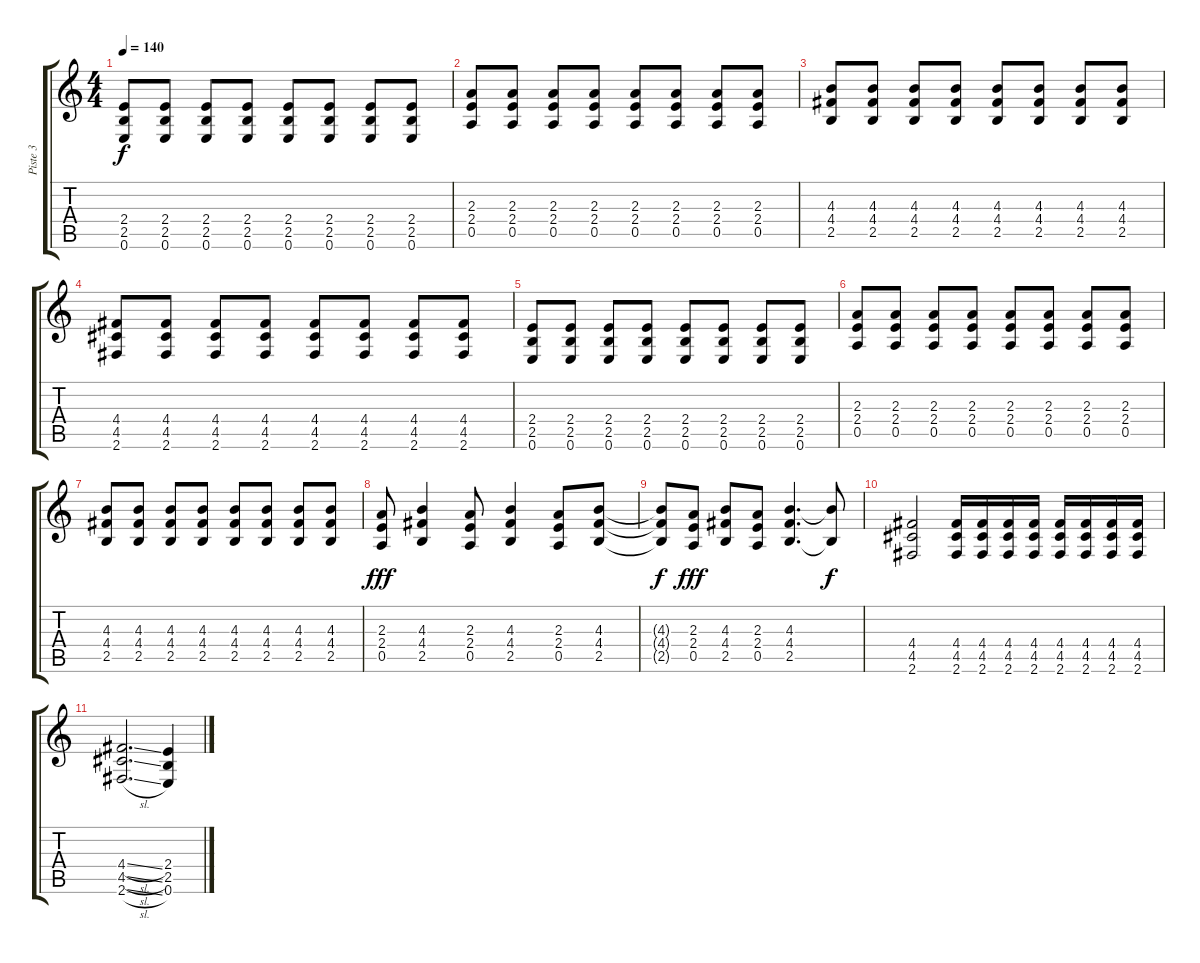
\track ("Piste 3" "Piste 3") {instrument distortionguitar}
\staff {score tabs}
\tuning (E4 B3 G3 D3 A2 E2) {hide}
\ts (4 4)
\tempo 140
\clef g2
\ks c
(2.4 2.5 0.6).8{dy f} (2.4 2.5 0.6).8 (2.4 2.5 0.6).8 (2.4 2.5 0.6).8 (2.4 2.5 0.6).8 (2.4 2.5 0.6).8 (2.4 2.5 0.6).8 (2.4 2.5 0.6).8 |
(2.3 2.4 0.5).8 (2.3 2.4 0.5).8 (2.3 2.4 0.5).8 (2.3 2.4 0.5).8 (2.3 2.4 0.5).8 (2.3 2.4 0.5).8 (2.3 2.4 0.5).8 (2.3 2.4 0.5).8 |
(4.3 4.4 2.5).8 (4.3 4.4 2.5).8 (4.3 4.4 2.5).8 (4.3 4.4 2.5).8 (4.3 4.4 2.5).8 (4.3 4.4 2.5).8 (4.3 4.4 2.5).8 (4.3 4.4 2.5).8 |
(4.4 4.5 2.6).8 (4.4 4.5 2.6).8 (4.4 4.5 2.6).8 (4.4 4.5 2.6).8 (4.4 4.5 2.6).8 (4.4 4.5 2.6).8 (4.4 4.5 2.6).8 (4.4 4.5 2.6).8 |
(2.4 2.5 0.6).8 (2.4 2.5 0.6).8 (2.4 2.5 0.6).8 (2.4 2.5 0.6).8 (2.4 2.5 0.6).8 (2.4 2.5 0.6).8 (2.4 2.5 0.6).8 (2.4 2.5 0.6).8 |
(2.3 2.4 0.5).8 (2.3 2.4 0.5).8 (2.3 2.4 0.5).8 (2.3 2.4 0.5).8 (2.3 2.4 0.5).8 (2.3 2.4 0.5).8 (2.3 2.4 0.5).8 (2.3 2.4 0.5).8 |
(4.3 4.4 2.5).8 (4.3 4.4 2.5).8 (4.3 4.4 2.5).8 (4.3 4.4 2.5).8 (4.3 4.4 2.5).8 (4.3 4.4 2.5).8 (4.3 4.4 2.5).8 (4.3 4.4 2.5).8 |
(2.3 2.4 0.5).8{dy fff} (4.3 4.4 2.5).4 (2.3 2.4 0.5).8 (4.3 4.4 2.5).4 (2.3 2.4 0.5).8 (4.3 4.4 2.5).8 |
(4.3{t} 4.4{t} 2.5{t}).8{dy f} (2.3 2.4 0.5).8{dy fff} (4.3 4.4 2.5).8 (2.3 2.4 0.5).8 (4.3 4.4 2.5).4{d} (4.3{t} 2.5{t}).8{dy f} |
(4.4 4.5 2.6).2 (4.4 4.5 2.6).16 (4.4 4.5 2.6).16 (4.4 4.5 2.6).16 (4.4 4.5 2.6).16 (4.4 4.5 2.6).16 (4.4 4.5 2.6).16 (4.4 4.5 2.6).16 (4.4 4.5 2.6).16 |
(4.4{sl} 4.5{sl} 2.6{sl}).2{d} (2.4 2.5 0.6).4
